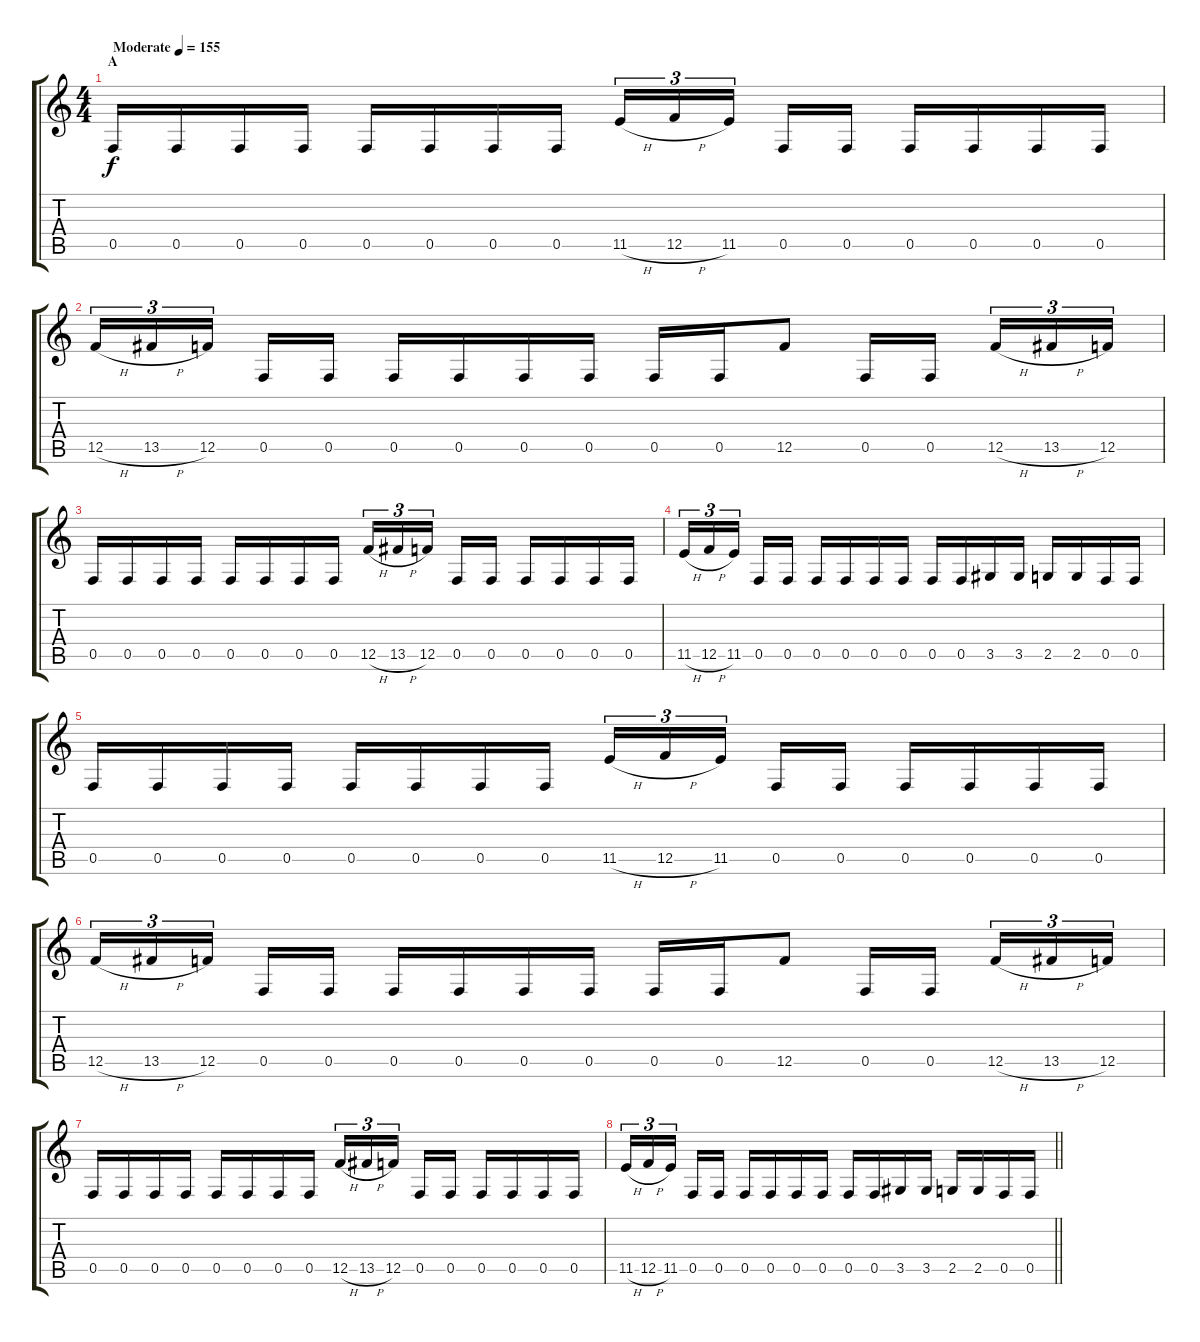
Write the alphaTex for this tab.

\track "" {instrument distortionguitar}
\staff {score tabs}
\tuning (C4 G3 Eb3 Bb2 F2 C2) {hide}
\ts (4 4)
\section ("" "A")
\tempo (155 "Moderate")
\clef g2
\ks c
0.5.16{dy f instrument distortionguitar} 0.5.16 0.5.16 0.5.16 0.5.16 0.5.16 0.5.16 0.5.16 11.5{h}.16{tu (3 2)} 12.5{h}.16{tu (3 2)} 11.5.16{tu (3 2) beam splitsecondary} 0.5.16 0.5.16 0.5.16 0.5.16 0.5.16 0.5.16 |
12.5{h}.16{tu (3 2)} 13.5{h}.16{tu (3 2)} 12.5.16{tu (3 2) beam splitsecondary} 0.5.16 0.5.16 0.5.16 0.5.16 0.5.16 0.5.16 0.5.16 0.5.16 12.5.8 0.5.16 0.5.16{beam splitsecondary} 12.5{h}.16{tu (3 2)} 13.5{h}.16{tu (3 2)} 12.5.16{tu (3 2)} |
0.5.16 0.5.16 0.5.16 0.5.16 0.5.16 0.5.16 0.5.16 0.5.16 12.5{h}.16{tu (3 2)} 13.5{h}.16{tu (3 2)} 12.5.16{tu (3 2) beam splitsecondary} 0.5.16 0.5.16 0.5.16 0.5.16 0.5.16 0.5.16 |
11.5{h}.16{tu (3 2)} 12.5{h}.16{tu (3 2)} 11.5.16{tu (3 2) beam splitsecondary} 0.5.16 0.5.16 0.5.16 0.5.16 0.5.16 0.5.16 0.5.16 0.5.16 3.5.16 3.5.16 2.5.16 2.5.16 0.5.16 0.5.16 |
0.5.16 0.5.16 0.5.16 0.5.16 0.5.16 0.5.16 0.5.16 0.5.16 11.5{h}.16{tu (3 2)} 12.5{h}.16{tu (3 2)} 11.5.16{tu (3 2) beam splitsecondary} 0.5.16 0.5.16 0.5.16 0.5.16 0.5.16 0.5.16 |
12.5{h}.16{tu (3 2)} 13.5{h}.16{tu (3 2)} 12.5.16{tu (3 2) beam splitsecondary} 0.5.16 0.5.16 0.5.16 0.5.16 0.5.16 0.5.16 0.5.16 0.5.16 12.5.8 0.5.16 0.5.16{beam splitsecondary} 12.5{h}.16{tu (3 2)} 13.5{h}.16{tu (3 2)} 12.5.16{tu (3 2)} |
0.5.16 0.5.16 0.5.16 0.5.16 0.5.16 0.5.16 0.5.16 0.5.16 12.5{h}.16{tu (3 2)} 13.5{h}.16{tu (3 2)} 12.5.16{tu (3 2) beam splitsecondary} 0.5.16 0.5.16 0.5.16 0.5.16 0.5.16 0.5.16 |
\barLineRight lightlight
11.5{h}.16{tu (3 2)} 12.5{h}.16{tu (3 2)} 11.5.16{tu (3 2) beam splitsecondary} 0.5.16 0.5.16 0.5.16 0.5.16 0.5.16 0.5.16 0.5.16 0.5.16 3.5.16 3.5.16 2.5.16 2.5.16 0.5.16 0.5.16
